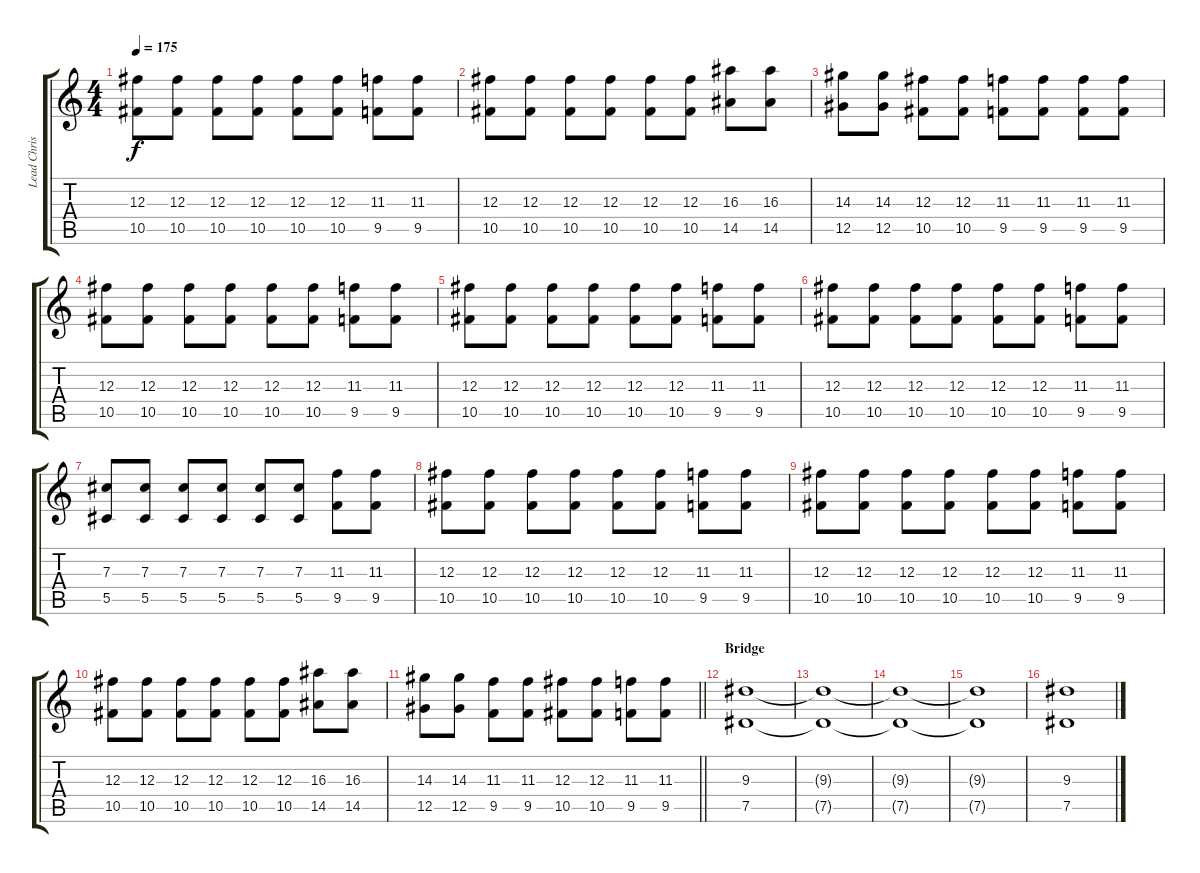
\track ("Lead Chris/Todd" "Lead Chris") {instrument distortionguitar}
\staff {score tabs}
\tuning (Eb4 Bb3 Gb3 Db3 Ab2 Eb2) {hide}
\ts (4 4)
\tempo 175
\clef g2
\ks c
(12.3 10.5).8{dy f instrument distortionguitar} (12.3 10.5).8 (12.3 10.5).8 (12.3 10.5).8 (12.3 10.5).8 (12.3 10.5).8 (11.3 9.5).8 (11.3 9.5).8 |
(12.3 10.5).8 (12.3 10.5).8 (12.3 10.5).8 (12.3 10.5).8 (12.3 10.5).8 (12.3 10.5).8 (16.3 14.5).8 (16.3 14.5).8 |
(14.3 12.5).8 (14.3 12.5).8 (12.3 10.5).8 (12.3 10.5).8 (11.3 9.5).8 (11.3 9.5).8 (11.3 9.5).8 (11.3 9.5).8 |
(12.3 10.5).8 (12.3 10.5).8 (12.3 10.5).8 (12.3 10.5).8 (12.3 10.5).8 (12.3 10.5).8 (11.3 9.5).8 (11.3 9.5).8 |
(12.3 10.5).8 (12.3 10.5).8 (12.3 10.5).8 (12.3 10.5).8 (12.3 10.5).8 (12.3 10.5).8 (11.3 9.5).8 (11.3 9.5).8 |
(12.3 10.5).8 (12.3 10.5).8 (12.3 10.5).8 (12.3 10.5).8 (12.3 10.5).8 (12.3 10.5).8 (11.3 9.5).8 (11.3 9.5).8 |
(7.3 5.5).8 (7.3 5.5).8 (7.3 5.5).8 (7.3 5.5).8 (7.3 5.5).8 (7.3 5.5).8 (11.3 9.5).8 (11.3 9.5).8 |
(12.3 10.5).8{instrument distortionguitar} (12.3 10.5).8 (12.3 10.5).8 (12.3 10.5).8 (12.3 10.5).8 (12.3 10.5).8 (11.3 9.5).8 (11.3 9.5).8 |
(12.3 10.5).8{instrument distortionguitar} (12.3 10.5).8 (12.3 10.5).8 (12.3 10.5).8 (12.3 10.5).8 (12.3 10.5).8 (11.3 9.5).8 (11.3 9.5).8 |
(12.3 10.5).8 (12.3 10.5).8 (12.3 10.5).8 (12.3 10.5).8 (12.3 10.5).8 (12.3 10.5).8 (16.3 14.5).8 (16.3 14.5).8 |
\barLineRight lightlight
(14.3 12.5).8 (14.3 12.5).8 (11.3 9.5).8 (11.3 9.5).8 (12.3 10.5).8 (12.3 10.5).8 (11.3 9.5).8 (11.3 9.5).8 |
\section ("" "Bridge")
(9.3 7.5).1{volume 0} |
(9.3{t} 7.5{t}).1 |
(9.3{t} 7.5{t}).1 |
(9.3{t} 7.5{t}).1 |
(9.3 7.5).1{volume 16}
